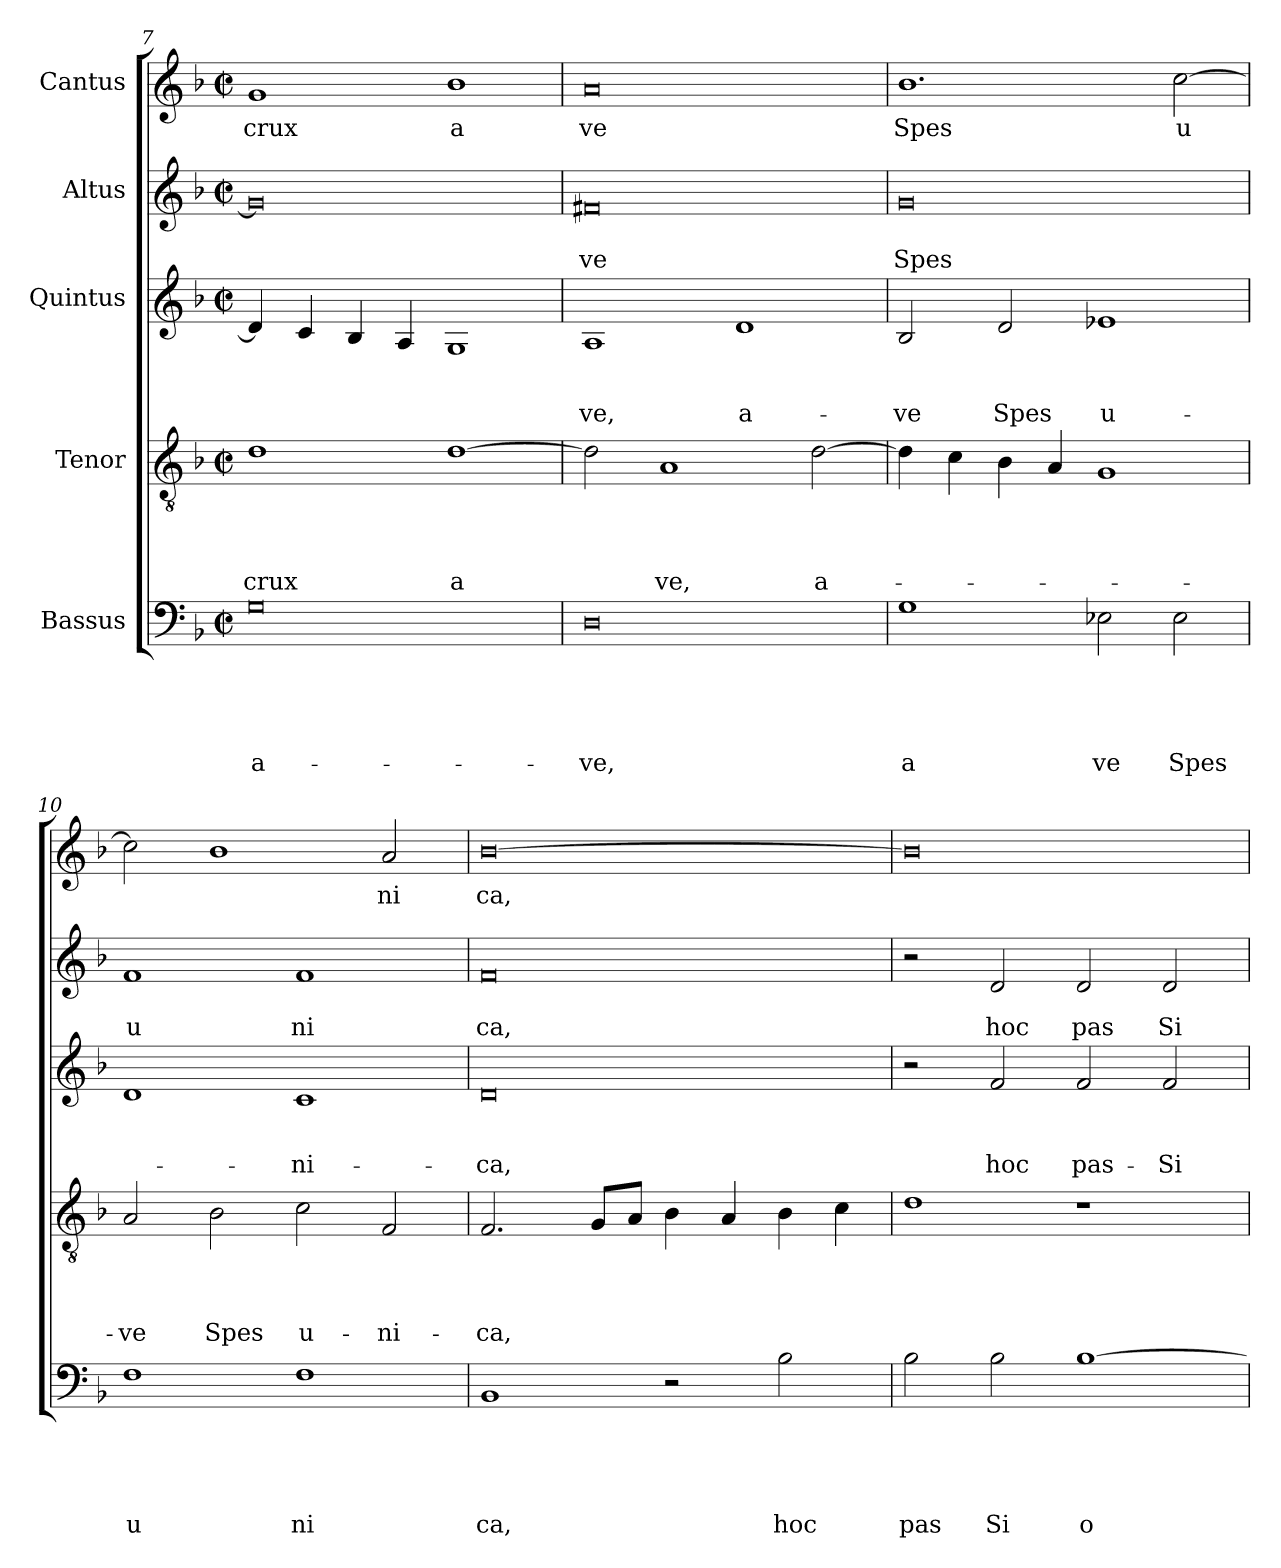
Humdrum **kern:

**kern	**text	**text	**text	**text	**text	**kern	**text	**text	**text	**text	**kern	**text	**text	**text	**kern	**text	**text	**kern	**text
*part5	*part5	*part5	*part5	*part5	*part5	*part4	*part4	*part4	*part4	*part4	*part3	*part3	*part3	*part3	*part2	*part2	*part2	*part1	*part1
*staff5	*staff5	*staff5	*staff5	*staff5	*staff5	*staff4	*staff4	*staff4	*staff4	*staff4	*staff3	*staff3	*staff3	*staff3	*staff2	*staff2	*staff2	*staff1	*staff1
*I"Bassus	*	*	*	*	*	*I"Tenor	*	*	*	*	*I"Quintus	*	*	*	*I"Altus	*	*	*I"Cantus	*
*clefF4	*	*	*	*	*	*clefGv2	*	*	*	*	*clefG2	*	*	*	*clefG2	*	*	*clefG2	*
*k[b-]	*	*	*	*	*	*k[b-]	*	*	*	*	*k[b-]	*	*	*	*k[b-]	*	*	*k[b-]	*
*F:	*	*	*	*	*	*F:	*	*	*	*	*F:	*	*	*	*F:	*	*	*F:	*
*M2/2	*	*	*	*	*	*M2/2	*	*	*	*	*M2/2	*	*	*	*M2/2	*	*	*M2/2	*
*met(c|)	*	*	*	*	*	*met(c|)	*	*	*	*	*met(c|)	*	*	*	*met(c|)	*	*	*met(c|)	*
=7	=7	=7	=7	=7	=7	=7	=7	=7	=7	=7	=7	=7	=7	=7	=7	=7	=7	=7	=7
!	!	!	!	!	!LO:LY:b	!	!	!	!	!LO:LY:b	!	!	!	!	!	!	!	!	!LO:LY:b
0G	.	.	.	.	a-	1d	.	.	.	crux	4d/]	.	.	.	0g]	.	.	1g	crux
.	.	.	.	.	.	.	.	.	.	.	4c/	.	.	.	.	.	.	.	.
.	.	.	.	.	.	.	.	.	.	.	4B-/	.	.	.	.	.	.	.	.
.	.	.	.	.	.	.	.	.	.	.	4A/	.	.	.	.	.	.	.	.
!	!	!	!	!	!	!	!	!	!	!LO:LY:b	!	!	!	!	!	!	!	!	!LO:LY:b
.	.	.	.	.	.	[<1d	.	.	.	a	1G	.	.	.	.	.	.	1b-	a
!!LO:LB:g=z
=8	=8	=8	=8	=8	=8	=8	=8	=8	=8	=8	=8	=8	=8	=8	=8	=8	=8	=8	=8
!	!	!	!	!	!LO:LY:b	!	!	!	!	!	!	!	!	!LO:LY:b	!	!	!LO:LY:b	!	!LO:LY:b
0D	.	.	.	.	-ve,	2d\]	.	.	.	.	1A	.	.	ve,	0f#X	.	ve	0a	ve
!	!	!	!	!	!	!	!	!	!	!LO:LY:b	!	!	!	!	!	!	!	!	!
.	.	.	.	.	.	1A	.	.	.	ve,	.	.	.	.	.	.	.	.	.
!	!	!	!	!	!	!	!	!	!	!	!	!	!	!LO:LY:b	!	!	!	!	!
.	.	.	.	.	.	.	.	.	.	.	1d	.	.	a-	.	.	.	.	.
!	!	!	!	!	!	!	!	!	!	!LO:LY:b	!	!	!	!	!	!	!	!	!
.	.	.	.	.	.	[>2d\	.	.	.	a-	.	.	.	.	.	.	.	.	.
=9	=9	=9	=9	=9	=9	=9	=9	=9	=9	=9	=9	=9	=9	=9	=9	=9	=9	=9	=9
!	!	!	!	!	!LO:LY:b	!	!	!	!	!	!	!	!	!LO:LY:b	!	!	!LO:LY:b	!	!LO:LY:b
1G	.	.	.	.	a	4d\]	.	.	.	.	2B-/	.	.	-ve	0g	.	Spes	1.b-	Spes
.	.	.	.	.	.	4c\	.	.	.	.	.	.	.	.	.	.	.	.	.
!	!	!	!	!	!	!	!	!	!	!	!	!	!	!LO:LY:b	!	!	!	!	!
.	.	.	.	.	.	4B-\	.	.	.	.	2d/	.	.	Spes	.	.	.	.	.
.	.	.	.	.	.	4A/	.	.	.	.	.	.	.	.	.	.	.	.	.
!	!	!	!	!	!LO:LY:b	!	!	!	!	!	!	!	!	!LO:LY:b	!	!	!	!	!
2E-X\	.	.	.	.	ve	1G	.	.	.	.	1e-X	.	.	u-	.	.	.	.	.
!	!	!	!	!	!LO:LY:b	!	!	!	!	!	!	!	!	!	!	!	!	!	!LO:LY:b
2E-\	.	.	.	.	Spes	.	.	.	.	.	.	.	.	.	.	.	.	[>2cc\	u
=10	=10	=10	=10	=10	=10	=10	=10	=10	=10	=10	=10	=10	=10	=10	=10	=10	=10	=10	=10
!	!	!	!	!	!LO:LY:b	!	!	!	!	!LO:LY:b	!	!	!	!	!	!	!LO:LY:b	!	!
1F	.	.	.	.	u	2A/	.	.	.	-ve	1d	.	.	.	1f	.	u	2cc\]	.
!	!	!	!	!	!	!	!	!	!	!LO:LY:b	!	!	!	!	!	!	!	!	!
.	.	.	.	.	.	2B-\	.	.	.	Spes	.	.	.	.	.	.	.	1b-	.
!	!	!	!	!	!LO:LY:b	!	!	!	!	!LO:LY:b	!	!	!	!LO:LY:b	!	!	!LO:LY:b	!	!
1F	.	.	.	.	ni	2c\	.	.	.	u-	1c	.	.	-ni-	1f	.	ni	.	.
!	!	!	!	!	!	!	!	!	!	!LO:LY:b	!	!	!	!	!	!	!	!	!LO:LY:b
.	.	.	.	.	.	2F/	.	.	.	-ni-	.	.	.	.	.	.	.	2a/	ni
=11	=11	=11	=11	=11	=11	=11	=11	=11	=11	=11	=11	=11	=11	=11	=11	=11	=11	=11	=11
!	!	!	!	!	!LO:LY:b	!	!	!	!	!LO:LY:b	!	!	!	!LO:LY:b	!	!	!LO:LY:b	!	!LO:LY:b
1BB-	.	.	.	.	ca,	2.F/	.	.	.	-ca,	0d	.	.	-ca,	0f	.	ca,	[>0b-	ca,
.	.	.	.	.	.	8G/L	.	.	.	.	.	.	.	.	.	.	.	.	.
.	.	.	.	.	.	8A/J	.	.	.	.	.	.	.	.	.	.	.	.	.
2r	.	.	.	.	.	4B-\	.	.	.	.	.	.	.	.	.	.	.	.	.
.	.	.	.	.	.	4A/	.	.	.	.	.	.	.	.	.	.	.	.	.
!	!	!	!	!	!LO:LY:b	!	!	!	!	!	!	!	!	!	!	!	!	!	!
2B-\	.	.	.	.	hoc	4B-\	.	.	.	.	.	.	.	.	.	.	.	.	.
.	.	.	.	.	.	4c\	.	.	.	.	.	.	.	.	.	.	.	.	.
=12	=12	=12	=12	=12	=12	=12	=12	=12	=12	=12	=12	=12	=12	=12	=12	=12	=12	=12	=12
!	!	!	!	!	!LO:LY:b	!	!	!	!	!	!	!	!	!	!	!	!	!	!
2B-\	.	.	.	.	pas	1d	.	.	.	.	2r	.	.	.	2r	.	.	0b-]	.
!	!	!	!	!	!LO:LY:b	!	!	!	!	!	!	!	!	!LO:LY:b	!	!	!LO:LY:b	!	!
2B-\	.	.	.	.	Si	.	.	.	.	.	2f/	.	.	hoc	2d/	.	hoc	.	.
!	!	!	!	!	!LO:LY:b:rj	!	!	!	!	!	!	!	!	!LO:LY:b	!	!	!LO:LY:b	!	!
[>1B-	.	.	.	.	o	1r	.	.	.	.	2f/	.	.	pas-	2d/	.	pas	.	.
!	!	!	!	!	!	!	!	!	!	!	!	!	!	!LO:LY:b	!	!	!LO:LY:b	!	!
.	.	.	.	.	.	.	.	.	.	.	2f/	.	.	-Si-	2d/	.	Si	.	.
=	=	=	=	=	=	=	=	=	=	=	=	=	=	=	=	=	=	=	=
*-	*-	*-	*-	*-	*-	*-	*-	*-	*-	*-	*-	*-	*-	*-	*-	*-	*-	*-	*-
